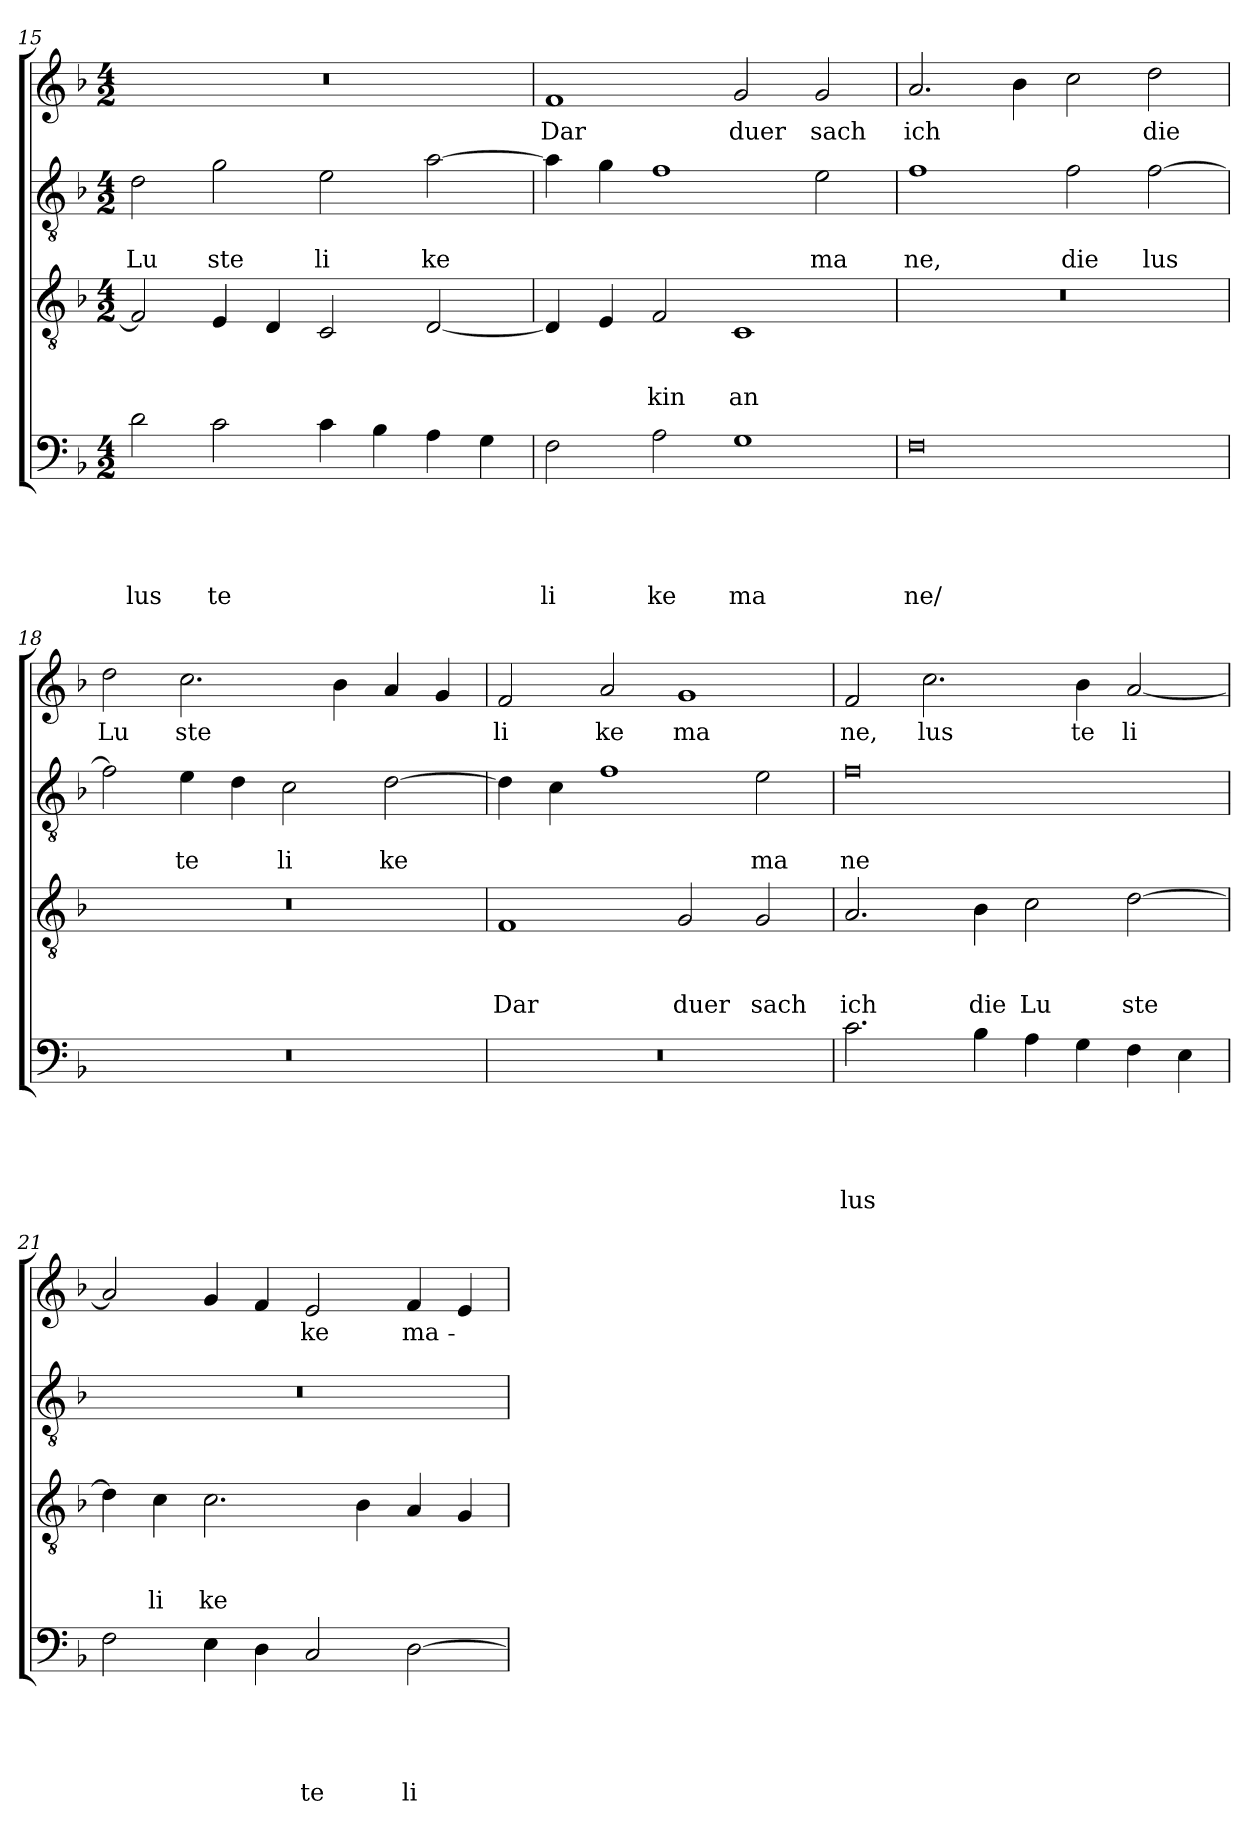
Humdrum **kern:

**kern	**text	**text	**text	**text	**text	**kern	**text	**text	**text	**kern	**text	**text	**kern	**text
*part4	*part4	*part4	*part4	*part4	*part4	*part3	*part3	*part3	*part3	*part2	*part2	*part2	*part1	*part1
*staff4	*staff4	*staff4	*staff4	*staff4	*staff4	*staff3	*staff3	*staff3	*staff3	*staff2	*staff2	*staff2	*staff1	*staff1
*clefF4	*	*	*	*	*	*clefGv2	*	*	*	*clefGv2	*	*	*clefG2	*
*k[b-]	*	*	*	*	*	*k[b-]	*	*	*	*k[b-]	*	*	*k[b-]	*
*F:	*	*	*	*	*	*F:	*	*	*	*F:	*	*	*F:	*
*M4/2	*	*	*	*	*	*M4/2	*	*	*	*M4/2	*	*	*M4/2	*
=15	=15	=15	=15	=15	=15	=15	=15	=15	=15	=15	=15	=15	=15	=15
!	!	!	!	!	!LO:LY:b	!	!	!	!	!	!	!LO:LY:b	!	!
2d\	.	.	.	.	lus	2F/]	.	.	.	2d\	.	Lu	0r	.
!	!	!	!	!	!LO:LY:b	!	!	!	!	!	!	!LO:LY:b	!	!
2c\	.	.	.	.	te	4E/	.	.	.	2g\	.	ste	.	.
.	.	.	.	.	.	4D/	.	.	.	.	.	.	.	.
!	!	!	!	!	!	!	!	!	!	!	!	!LO:LY:b	!	!
4c\	.	.	.	.	.	2C/	.	.	.	2e\	.	li	.	.
4B-\	.	.	.	.	.	.	.	.	.	.	.	.	.	.
!	!	!	!	!	!	!	!	!	!	!	!	!LO:LY:b	!	!
4A\	.	.	.	.	.	[>2D/	.	.	.	[>2a\	.	ke	.	.
4G\	.	.	.	.	.	.	.	.	.	.	.	.	.	.
!!LO:PB:g=z
=16	=16	=16	=16	=16	=16	=16	=16	=16	=16	=16	=16	=16	=16	=16
!	!	!	!	!	!LO:LY:b	!	!	!	!	!	!	!	!	!LO:LY:b
2F\	.	.	.	.	li	4D/]	.	.	.	4a\]	.	.	1f	Dar
.	.	.	.	.	.	4E/	.	.	.	4g\	.	.	.	.
!	!	!	!	!	!LO:LY:b	!	!	!	!LO:LY:b	!	!	!	!	!
2A\	.	.	.	.	ke	2F/	.	.	kin	1f	.	.	.	.
!	!	!	!	!	!LO:LY:b	!	!	!	!LO:LY:b	!	!	!	!	!LO:LY:b
1G	.	.	.	.	ma	1C	.	.	an	.	.	.	2g/	duer
!	!	!	!	!	!	!	!	!	!	!	!	!LO:LY:b	!	!LO:LY:b
.	.	.	.	.	.	.	.	.	.	2e\	.	ma	2g/	sach
=17	=17	=17	=17	=17	=17	=17	=17	=17	=17	=17	=17	=17	=17	=17
!	!	!	!	!	!LO:LY:b	!	!	!	!	!	!	!LO:LY:b	!	!LO:LY:b
0F	.	.	.	.	ne/	0r	.	.	.	1f	.	ne,	2.a/	ich
.	.	.	.	.	.	.	.	.	.	.	.	.	4b-\	.
!	!	!	!	!	!	!	!	!	!	!	!	!LO:LY:b	!	!
.	.	.	.	.	.	.	.	.	.	2f\	.	die	2cc\	.
!	!	!	!	!	!	!	!	!	!	!	!	!LO:LY:b	!	!LO:LY:b
.	.	.	.	.	.	.	.	.	.	[>2f\	.	lus	2dd\	die
=18	=18	=18	=18	=18	=18	=18	=18	=18	=18	=18	=18	=18	=18	=18
!	!	!	!	!	!	!	!	!	!	!	!	!	!	!LO:LY:b
0r	.	.	.	.	.	0r	.	.	.	2f\]	.	.	2dd\	Lu
!	!	!	!	!	!	!	!	!	!	!	!	!LO:LY:b	!	!LO:LY:b
.	.	.	.	.	.	.	.	.	.	4e\	.	te	2.cc\	ste
.	.	.	.	.	.	.	.	.	.	4d\	.	.	.	.
!	!	!	!	!	!	!	!	!	!	!	!	!LO:LY:b	!	!
.	.	.	.	.	.	.	.	.	.	2c\	.	li	.	.
.	.	.	.	.	.	.	.	.	.	.	.	.	4b-\	.
!	!	!	!	!	!	!	!	!	!	!	!	!LO:LY:b	!	!
.	.	.	.	.	.	.	.	.	.	[>2d\	.	ke	4a/	.
.	.	.	.	.	.	.	.	.	.	.	.	.	4g/	.
=19	=19	=19	=19	=19	=19	=19	=19	=19	=19	=19	=19	=19	=19	=19
!	!	!	!	!	!	!	!	!	!LO:LY:b	!	!	!	!	!LO:LY:b
0r	.	.	.	.	.	1F	.	.	Dar	4d\]	.	.	2f/	li
.	.	.	.	.	.	.	.	.	.	4c\	.	.	.	.
!	!	!	!	!	!	!	!	!	!	!	!	!	!	!LO:LY:b
.	.	.	.	.	.	.	.	.	.	1f	.	.	2a/	ke
!	!	!	!	!	!	!	!	!	!LO:LY:b	!	!	!	!	!LO:LY:b
.	.	.	.	.	.	2G/	.	.	duer	.	.	.	1g	ma
!	!	!	!	!	!	!	!	!	!LO:LY:b	!	!	!LO:LY:b	!	!
.	.	.	.	.	.	2G/	.	.	sach	2e\	.	ma	.	.
=20	=20	=20	=20	=20	=20	=20	=20	=20	=20	=20	=20	=20	=20	=20
!	!	!	!	!	!LO:LY:b	!	!	!	!LO:LY:b	!	!	!LO:LY:b	!	!LO:LY:b
2.c\	.	.	.	.	lus	2.A/	.	.	ich	0f	.	ne	2f/	ne,
!	!	!	!	!	!	!	!	!	!	!	!	!	!	!LO:LY:b
.	.	.	.	.	.	.	.	.	.	.	.	.	2.cc\	lus
!	!	!	!	!	!	!	!	!	!LO:LY:b	!	!	!	!	!
4B-\	.	.	.	.	.	4B-\	.	.	die	.	.	.	.	.
!	!	!	!	!	!	!	!	!	!LO:LY:b	!	!	!	!	!
4A\	.	.	.	.	.	2c\	.	.	Lu	.	.	.	.	.
!	!	!	!	!	!	!	!	!	!	!	!	!	!	!LO:LY:b
4G\	.	.	.	.	.	.	.	.	.	.	.	.	4b-\	te
!	!	!	!	!	!	!	!	!	!LO:LY:b	!	!	!	!	!LO:LY:b
4F\	.	.	.	.	.	[<2d\	.	.	ste	.	.	.	[<2a/	li
4E\	.	.	.	.	.	.	.	.	.	.	.	.	.	.
!!LO:LB:g=z
=21	=21	=21	=21	=21	=21	=21	=21	=21	=21	=21	=21	=21	=21	=21
2F\	.	.	.	.	.	4d\]	.	.	.	0r	.	.	2a/]	.
!	!	!	!	!	!	!	!	!	!LO:LY:b	!	!	!	!	!
.	.	.	.	.	.	4c\	.	.	li	.	.	.	.	.
!	!	!	!	!	!	!	!	!	!LO:LY:b	!	!	!	!	!
4E\	.	.	.	.	.	2.c\	.	.	ke	.	.	.	4g/	.
4D\	.	.	.	.	.	.	.	.	.	.	.	.	4f/	.
!	!	!	!	!	!LO:LY:b	!	!	!	!	!	!	!	!	!LO:LY:b
2C/	.	.	.	.	te	.	.	.	.	.	.	.	2e/	ke
.	.	.	.	.	.	4B-\	.	.	.	.	.	.	.	.
!	!	!	!	!	!LO:LY:b	!	!	!	!	!	!	!	!	!LO:LY:b
[>2D\	.	.	.	.	li	4A/	.	.	.	.	.	.	4f/	ma-
.	.	.	.	.	.	4G/	.	.	.	.	.	.	4e/	.
=	=	=	=	=	=	=	=	=	=	=	=	=	=	=
*-	*-	*-	*-	*-	*-	*-	*-	*-	*-	*-	*-	*-	*-	*-
